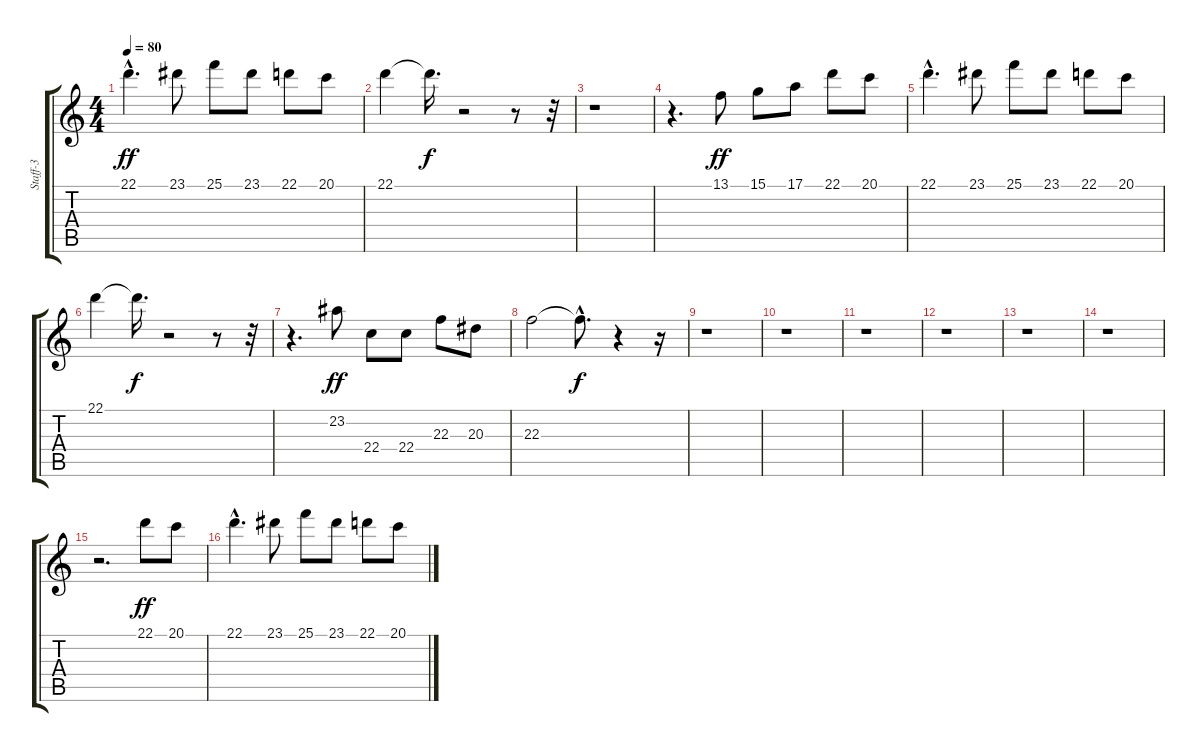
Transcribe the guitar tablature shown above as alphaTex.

\track ("Staff-3" "Staff-3") {instrument panflute}
\staff {score tabs}
\tuning (E4 B3 G3 D3 A2 E2) {hide}
\ts (4 4)
\tempo 80
\clef g2
\ks c
22.1{hac}.4{d dy ff} 23.1.8 25.1.8 23.1.8 22.1.8 20.1.8 |
22.1.4 22.1{t}.16{d dy f} r.2 r.8 r.32 |
r.1 |
r.4{d} 13.1.8{dy ff} 15.1.8 17.1.8 22.1.8 20.1.8 |
22.1{hac}.4{d} 23.1.8 25.1.8 23.1.8 22.1.8 20.1.8 |
22.1.4 22.1{t}.16{d dy f} r.2 r.8 r.32 |
r.4{d} 23.2.8{dy ff} 22.4.8 22.4.8 22.3.8 20.3.8 |
22.3.2 22.3{hac t}.8{d dy f} r.4 r.16 |
r.1 |
r.1 |
r.1 |
r.1 |
r.1 |
r.1 |
r.2{d} 22.1.8{dy ff} 20.1.8 |
22.1{hac}.4{d} 23.1.8 25.1.8 23.1.8 22.1.8 20.1.8
